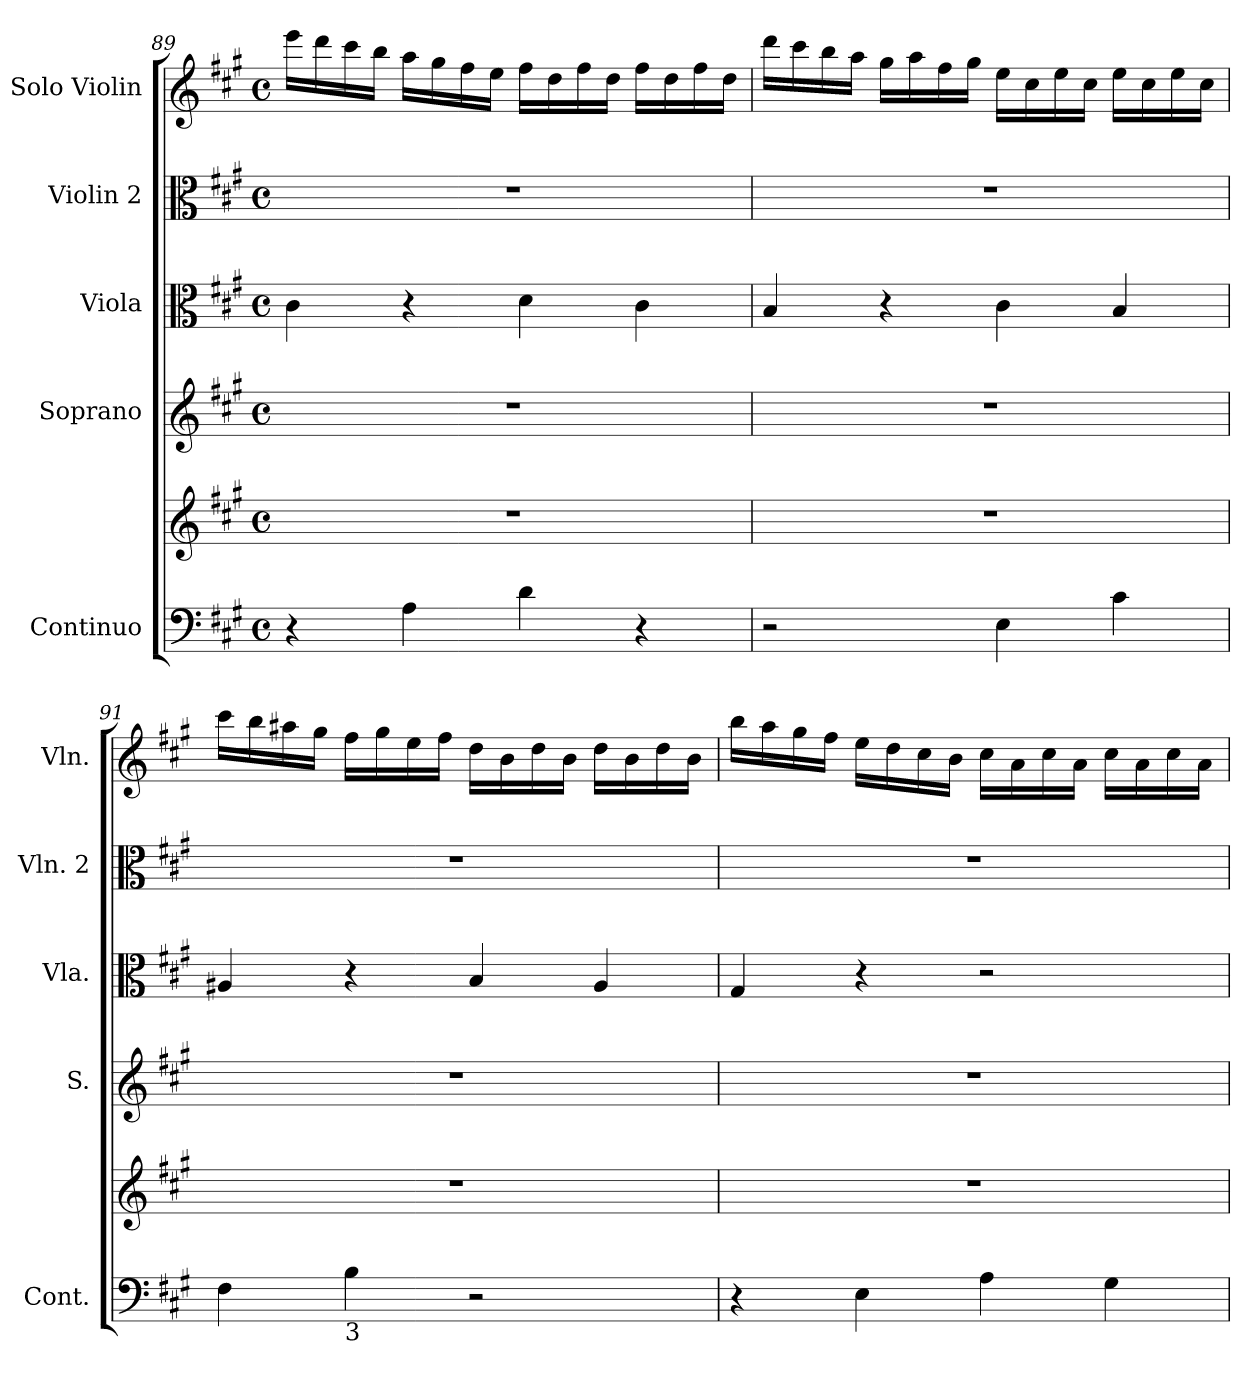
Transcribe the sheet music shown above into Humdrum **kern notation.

**kern	**kern	**kern	**kern	**kern	**kern
*part5	*part5	*part4	*part3	*part2	*part1
*staff6	*staff5	*staff4	*staff3	*staff2	*staff1
*I"Continuo	*	*I"Soprano	*I"Viola	*I"Violin 2	*I"Solo Violin
*I'Cont.	*	*I'S.	*I'Vla.	*I'Vln. 2	*I'Vln.
*clefF4	*clefG2	*clefG2	*clefC3	*clefC3	*clefG2
*k[f#c#g#]	*k[f#c#g#]	*k[f#c#g#]	*k[f#c#g#]	*k[f#c#g#]	*k[f#c#g#]
*A:	*A:	*A:	*A:	*A:	*A:
*M4/4	*M4/4	*M4/4	*M4/4	*M4/4	*M4/4
*met(c)	*met(c)	*met(c)	*met(c)	*met(c)	*met(c)
=89	=89	=89	=89	=89	=89
4r	1r	1r	4c#i\	1r	16eeei\LL
.	.	.	.	.	16dddi\
.	.	.	.	.	16ccc#i\
.	.	.	.	.	16bbi\JJ
4Ai\	.	.	4r	.	16aai\LL
.	.	.	.	.	16gg#i\
.	.	.	.	.	16ff#i\
.	.	.	.	.	16eei\JJ
4di\	.	.	4di\	.	16ff#i\LL
.	.	.	.	.	16ddi\
.	.	.	.	.	16ff#i\
.	.	.	.	.	16ddi\JJ
4r	.	.	4c#i\	.	16ff#i\LL
.	.	.	.	.	16ddi\
.	.	.	.	.	16ff#i\
.	.	.	.	.	16ddi\JJ
=90	=90	=90	=90	=90	=90
2r	1r	1r	4Bi/	1r	16dddi\LL
.	.	.	.	.	16ccc#i\
.	.	.	.	.	16bbi\
.	.	.	.	.	16aai\JJ
.	.	.	4r	.	16gg#i\LL
.	.	.	.	.	16aai\
.	.	.	.	.	16ff#i\
.	.	.	.	.	16gg#i\JJ
4Ei\	.	.	4c#i\	.	16eei\LL
.	.	.	.	.	16cc#i\
.	.	.	.	.	16eei\
.	.	.	.	.	16cc#i\JJ
4c#i\	.	.	4Bi/	.	16eei\LL
.	.	.	.	.	16cc#i\
.	.	.	.	.	16eei\
.	.	.	.	.	16cc#i\JJ
!!LO:LB:g=z
=91	=91	=91	=91	=91	=91
4F#i\	1r	1r	4A#Xi/	1r	16ccc#i\LL
.	.	.	.	.	16bbi\
.	.	.	.	.	16aa#Xi\
.	.	.	.	.	16gg#i\JJ
!LO:TX:b:t=3	!	!	!	!	!
4Bi\	.	.	4r	.	16ff#i\LL
.	.	.	.	.	16gg#i\
.	.	.	.	.	16eei\
.	.	.	.	.	16ff#i\JJ
2r	.	.	4Bi/	.	16ddi\LL
.	.	.	.	.	16bi\
.	.	.	.	.	16ddi\
.	.	.	.	.	16bi\JJ
.	.	.	4A#i/	.	16ddi\LL
.	.	.	.	.	16bi\
.	.	.	.	.	16ddi\
.	.	.	.	.	16bi\JJ
=92	=92	=92	=92	=92	=92
4r	1r	1r	4G#i/	1r	16bbi\LL
.	.	.	.	.	16aai\
.	.	.	.	.	16gg#i\
.	.	.	.	.	16ff#i\JJ
4Ei\	.	.	4r	.	16eei\LL
.	.	.	.	.	16ddi\
.	.	.	.	.	16cc#i\
.	.	.	.	.	16bi\JJ
4Ai\	.	.	2r	.	16cc#i\LL
.	.	.	.	.	16ai\
.	.	.	.	.	16cc#i\
.	.	.	.	.	16ai\JJ
4G#i\	.	.	.	.	16cc#i\LL
.	.	.	.	.	16ai\
.	.	.	.	.	16cc#i\
.	.	.	.	.	16ai\JJ
=	=	=	=	=	=
*-	*-	*-	*-	*-	*-
